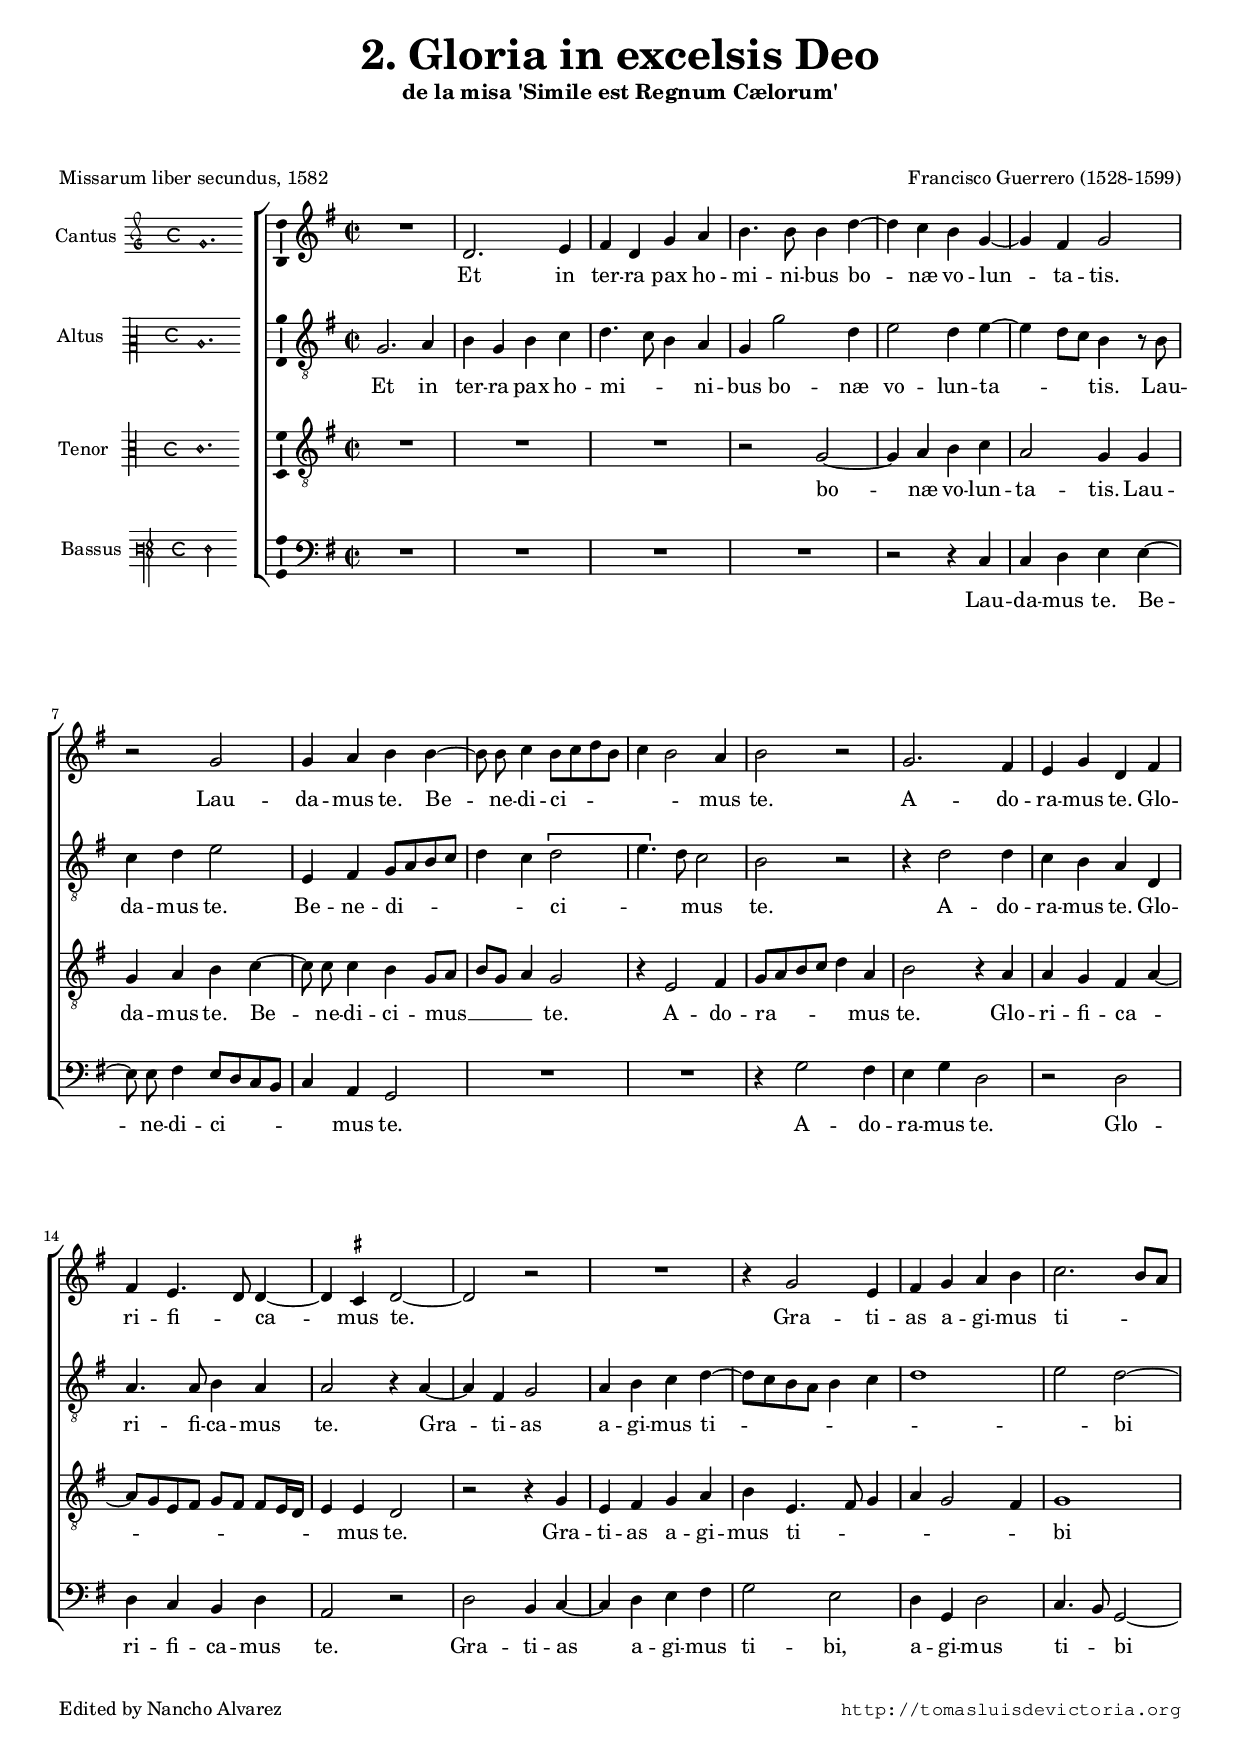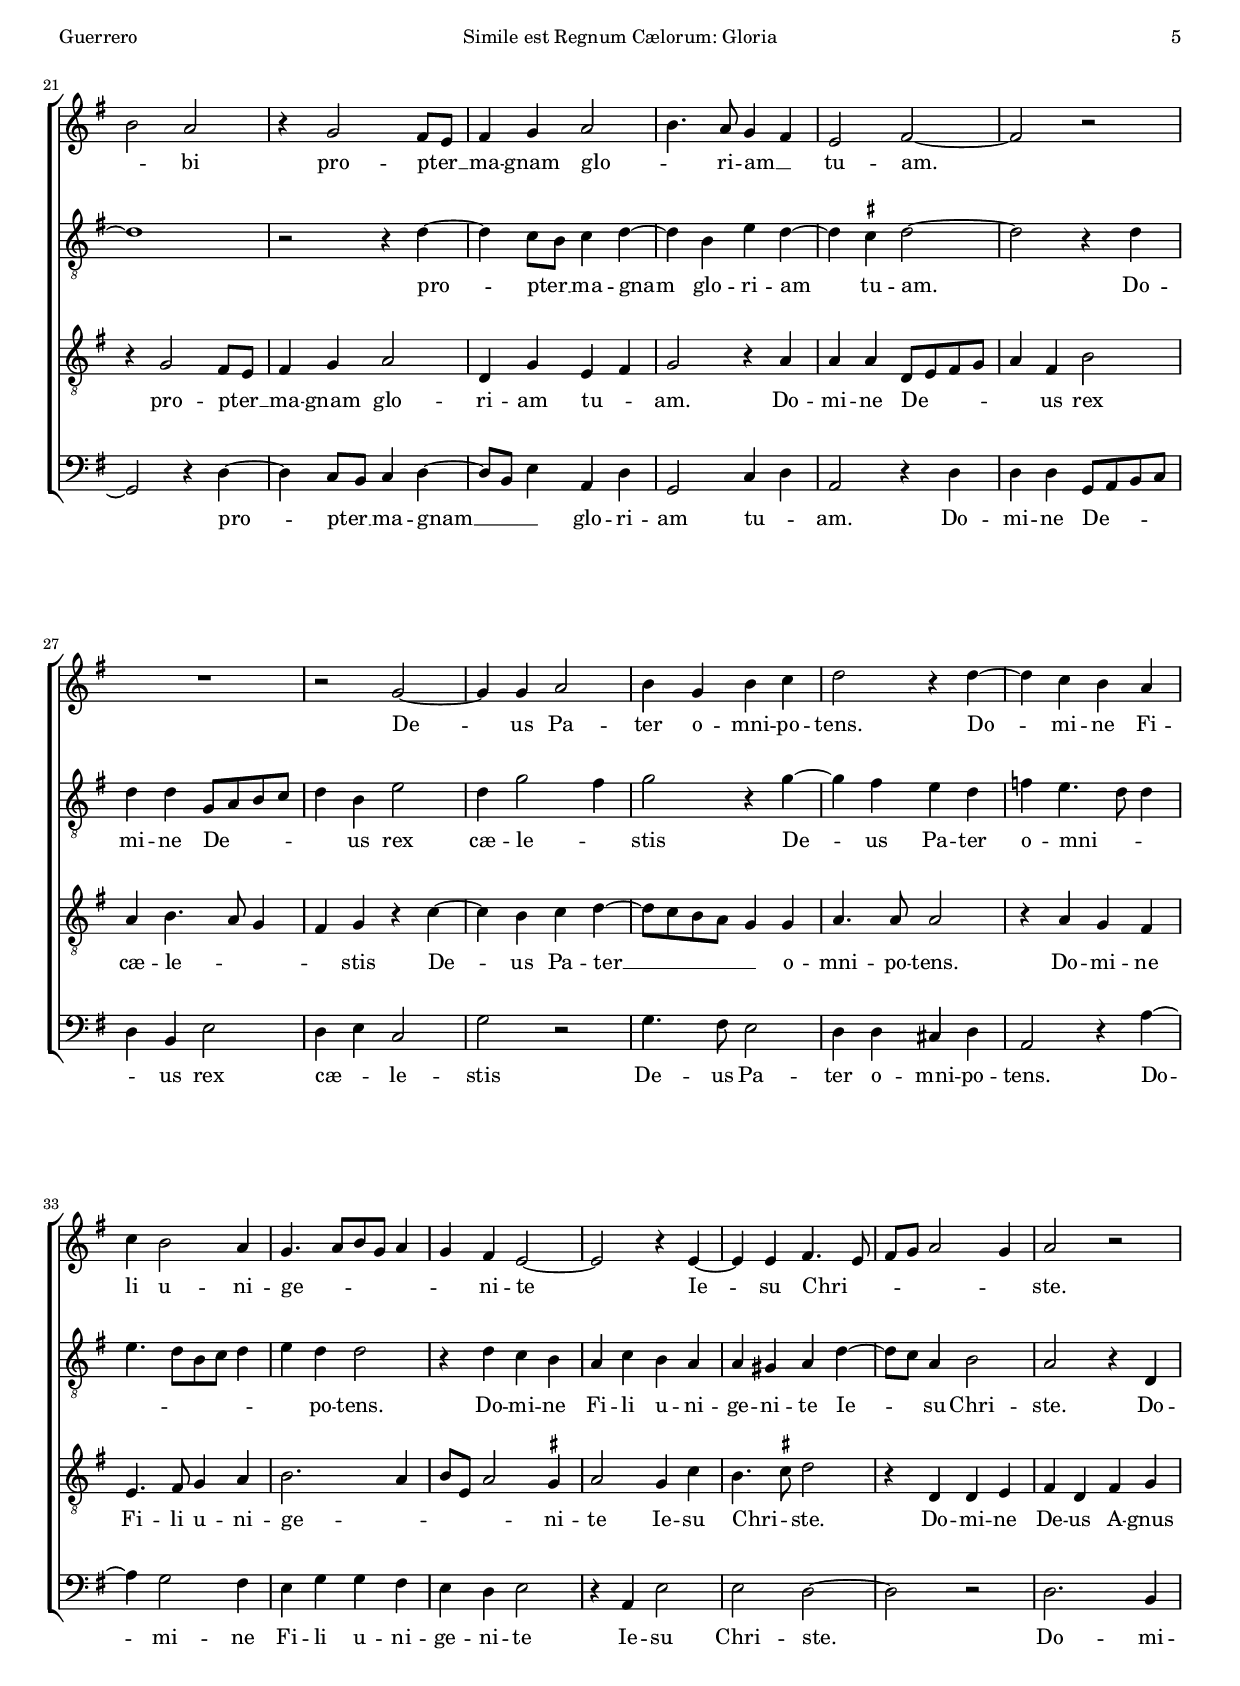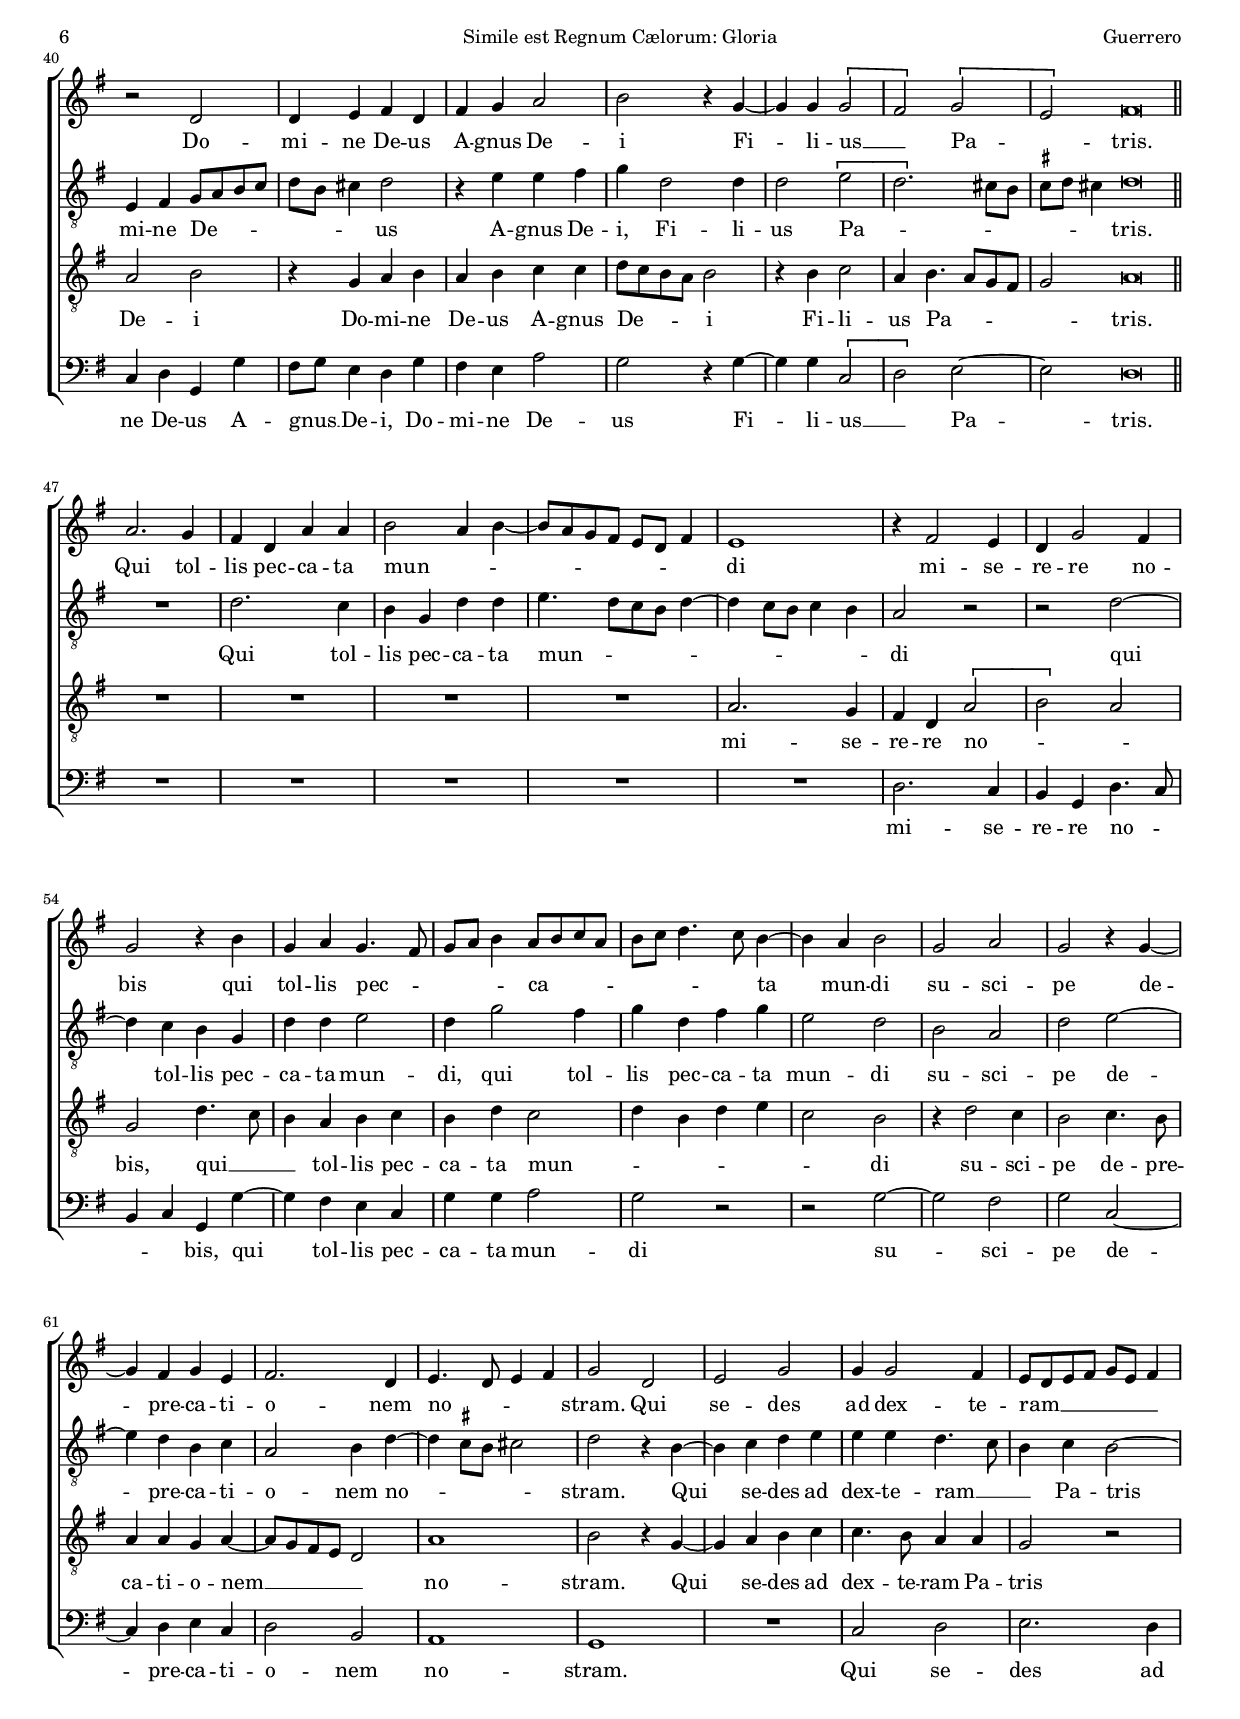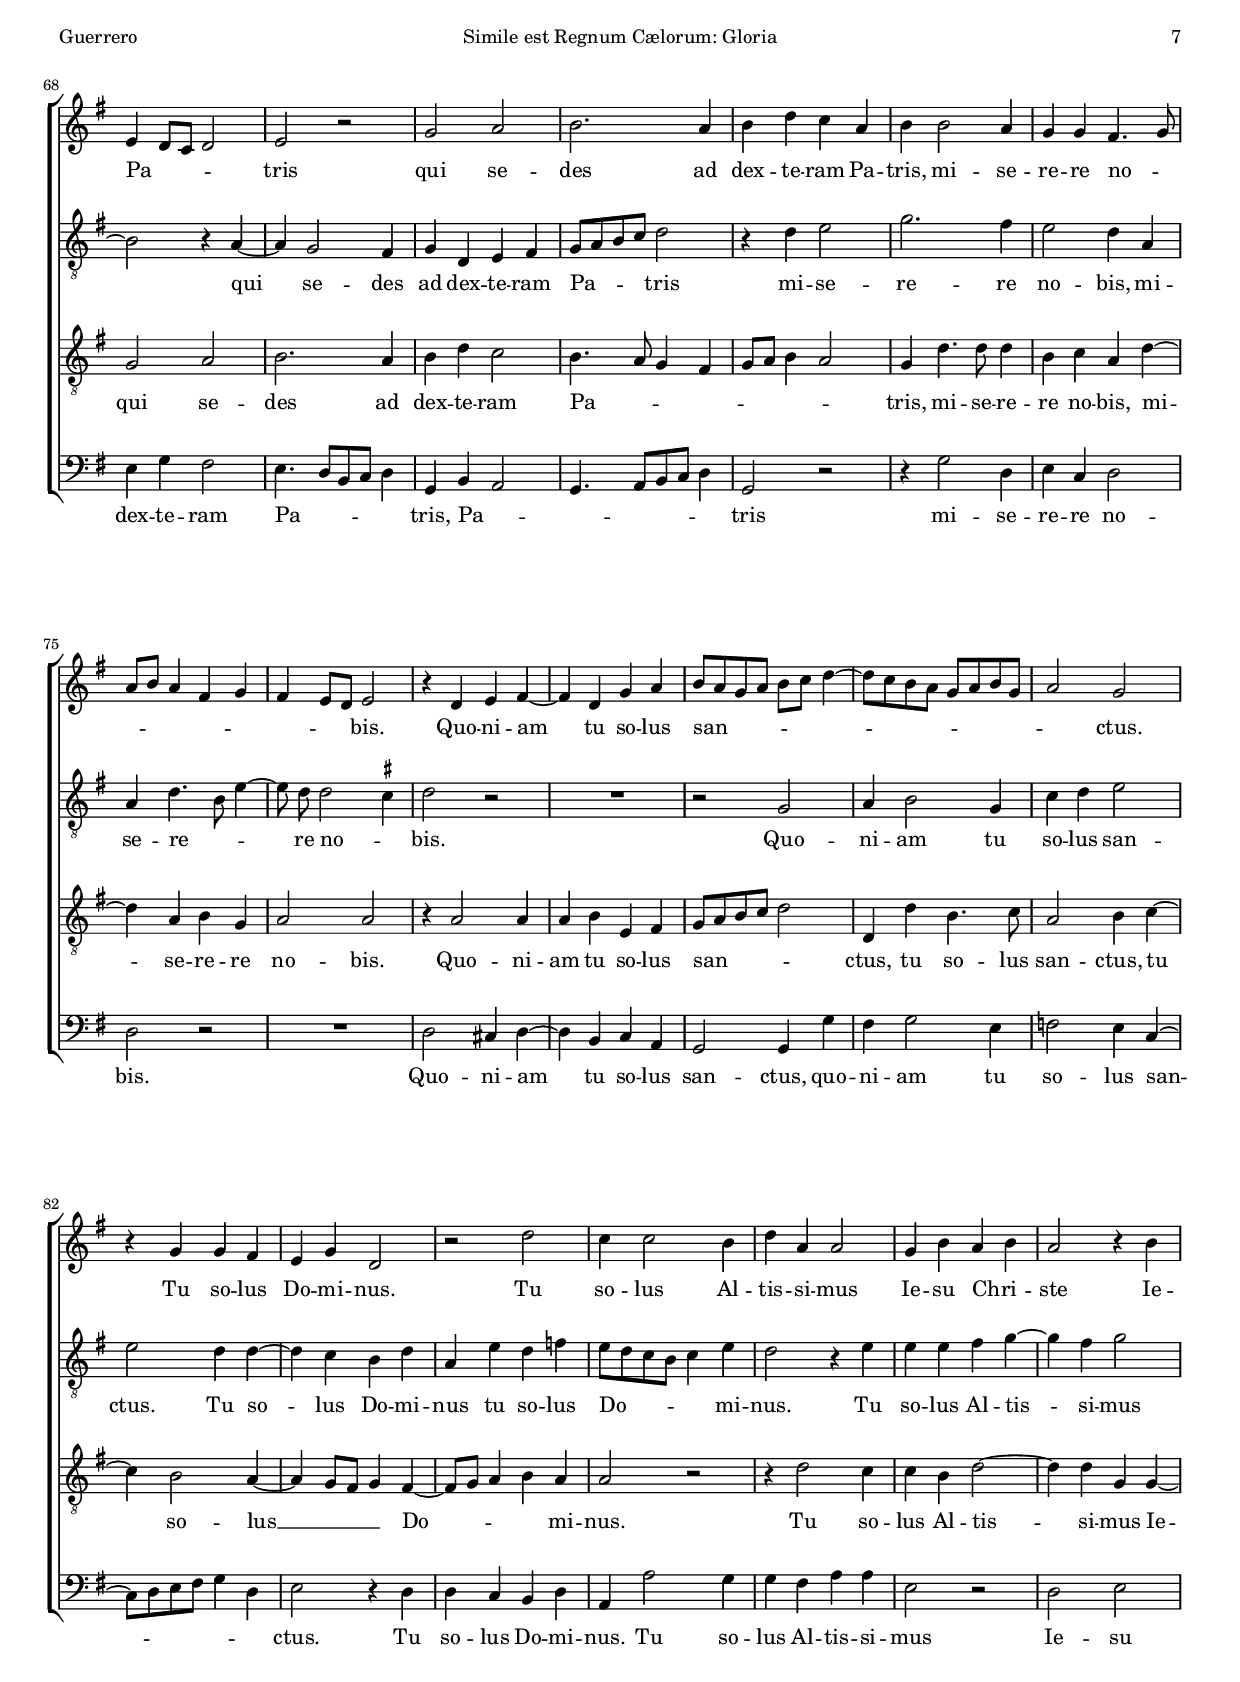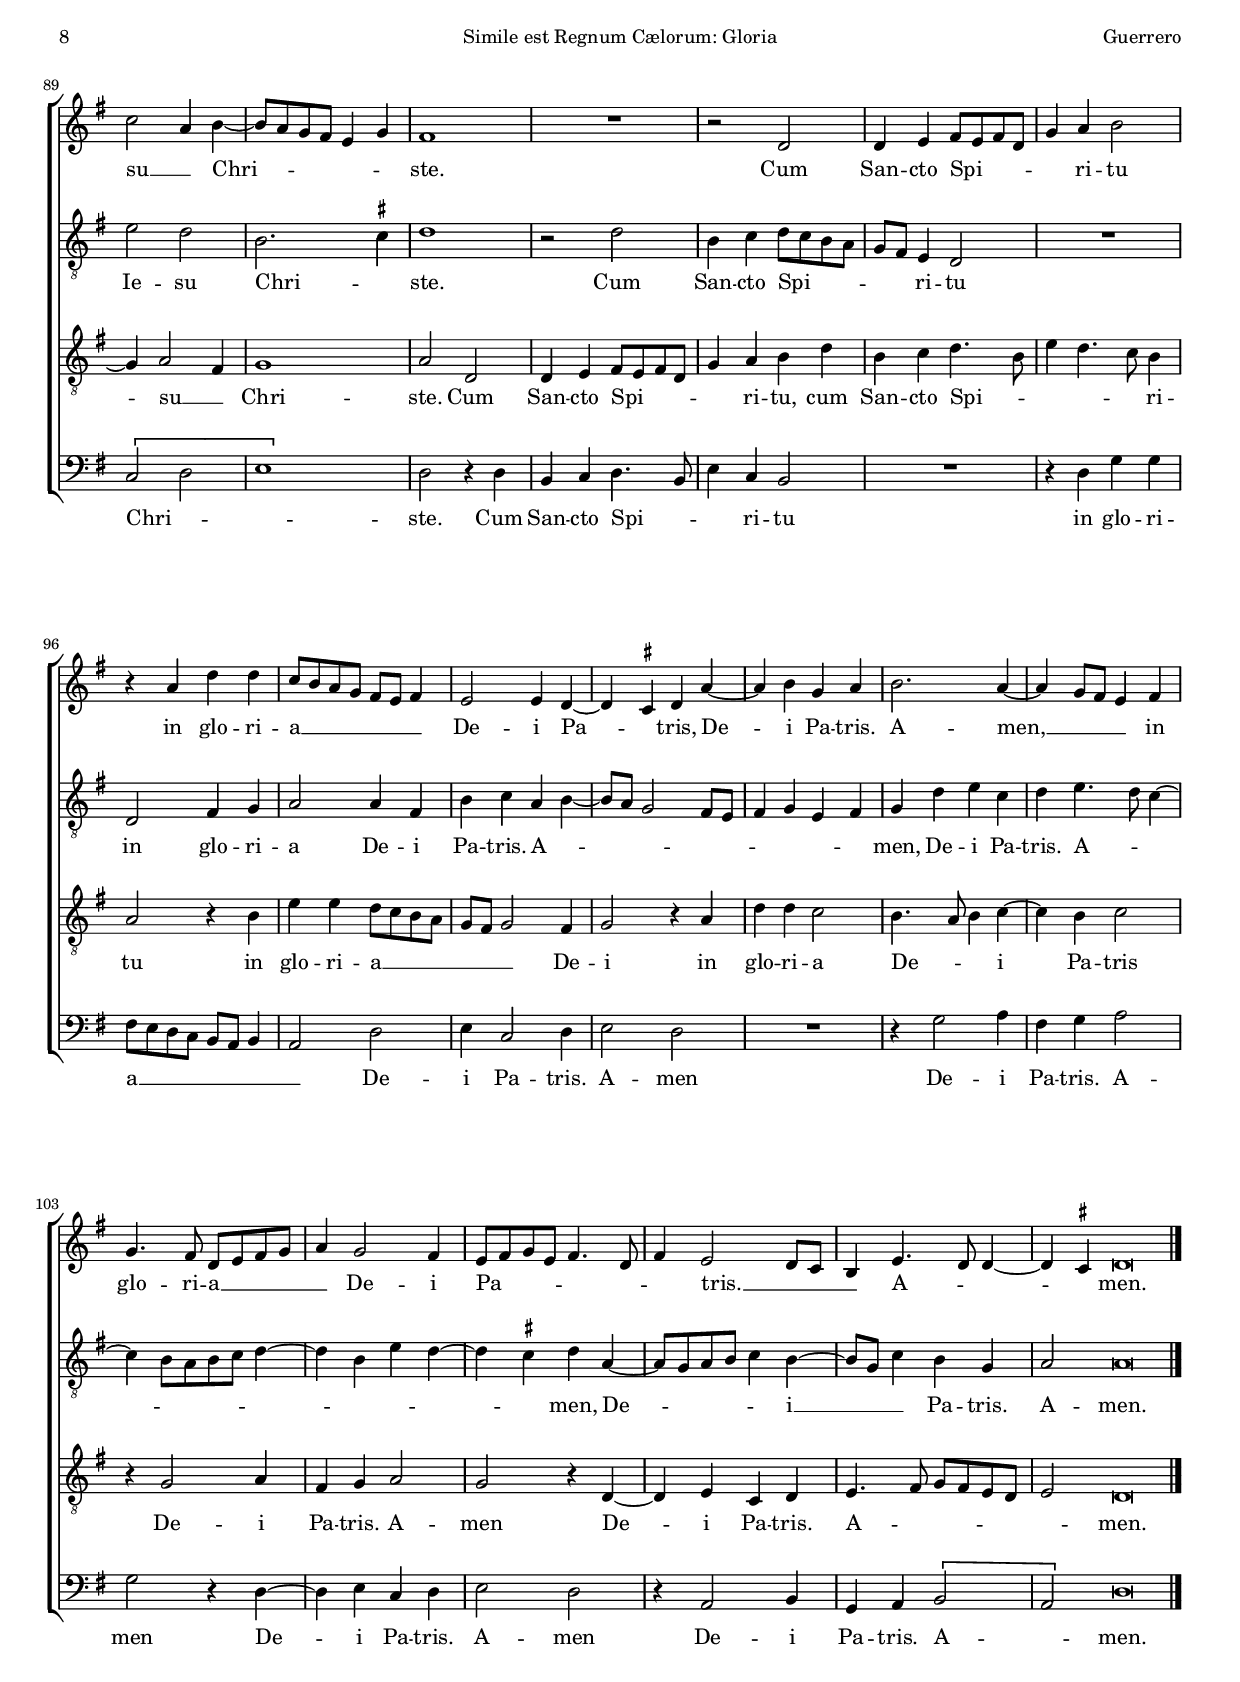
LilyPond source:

\version "2.18.0"

#(set-default-paper-size "a4")
#(set-global-staff-size 16.4)
#(ly:set-option 'point-and-click #f)
%mobile -s15.5 -i3.2

italicas=\override LyricText.font-shape = #'italic
rectas=\override LyricText.font-shape = #'upright
ss=\once \set suggestAccidentals = ##t
incipitwidth = 20

htitle="Simile est Regnum Cælorum: Gloria"
hcomposer="Guerrero"

\header {
	title=\markup{\fontsize #3 "2. Gloria in excelsis Deo"}
	subtitle="de la misa 'Simile est Regnum Cælorum'"
	subsubtitle=\markup{\null \vspace #2 }
	composer="Francisco Guerrero (1528-1599)"
        pdfauthor=\composer
	%opus="(-)"
	poet="Missarum liber secundus, 1582"
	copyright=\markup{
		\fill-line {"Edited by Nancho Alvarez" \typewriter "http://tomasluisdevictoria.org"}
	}
%	tagline=""
}

global={\key c \major \time 2/2 \skip 1*46 \bar "||" \break
				\skip 1*62 \bar "|." }


cantus=\relative c''{
	R1
	g2. a4
	b g c d 
	e4. e8 e4 g ~
	g f e c ~
	c b c2
	r c
	c4 d e e ~
	e8 \noBeam e f4 e8 f g e
	f4 e2 d4 
	e2 r
	c2. b4
	a c g b
	b a4. g8 g4 ~
	g \ss fis g2 ~
	g r
	R1
	r4 c2 a4 
	b c d e
	f2. e8 d
	e2 d
	r4 c2 b8 a
	b4 c d2
	e4. d8 c4 b
	a2 b ~
	b r
	R1
	r2 c ~
	c4 c d2
	e4 c e f
	g2 r4 g ~
	g f e d
	f e2 d4
	c4. d8[ e c] d4
	c4 b a2 ~
	a r4 a ~
	a a b4. a8 
	b8 c d2 c4
	d2 r
	r g,
	g4 a b g
	b c d2
	e r4 c ~
	c c \[c2 
	b\] \[c 
	a\] b\breve*1/4
	d2. c4
	b g d' d
	e2 d4 e ~
	e8 d c b a g b4
	a1
	r4 b2 a4
	g c2 b4
	c2 r4 e
	c d c4. b8
	c d e4 d8 e f d
	e f g4. f8 e4 ~
	e d e2
	c d
	c r4 c ~
	c b c a
	b2. g4
	a4. g8 a4 b
	c2 g
	a c
	c4 c2 b4
	a8 g a b c a b4
	a g8 f g2
	a2 r
	c d
	e2. d4
	e g f d
	e e2 d4
	c c b4. c8
	d e d4 b c
	b a8 g a2
	r4 g a b ~
	b g c d
	e8 d c d e f g4 ~
	g8 f e d c d e c
	d2 c
	r4 c c b
	a c g2
	r2 g'
	f4 f2 e4 
	g d d2
	c4 e d e
	d2 r4 e
	f2 d4 e ~
	e8 d c b a4 c
	b1
	R1
	r2 g
	g4 a b8 a b g
	c4 d e2
	r4 d g g
	f8 e d c b a b4
	a2 a4 g ~
	g \ss fis g d' ~
	d e c d 
	e2. d4 ~
	d c8 b a4 b 
	c4. b8 g a b c
	d4 c2 b4
	a8 b c a b4. g8
	b4 a2 g8 f
	e4 a4. g8 g4 ~
	g \ss fis g\breve*1/4
}

altus=\relative c'{
	c2. d4
	e c e f
	g4. f8 e4 d
	c c'2 g4
	a2 g4 a ~
	a g8 f e4 r8 e
	f4 g a2
	a,4 b c8 d e f 
	g4 f \[g2
	a4.\] g8 f2
	e r
	r4 g2 g4
	f e d g,
	d'4. d8 e4 d
	d2 r4 d ~
	d b c2
	d4 e f g ~
	g8 f e d e4 f 
	g1
	a2 g ~
	g1
	r2 r4 g ~
	g f8 e f4 g ~
	g e a g ~
	g \ss fis g2 ~
	g r4 g
	g g c,8 d e f
	g4 e a2
	g4 c2 b4
	c2 r4 c ~
	c b a g 
	bes a4. g8 g4
	a4. g8[ e f] g4 
	a g g2
	r4 g f e 
	d f e d
	d cis d g ~
	g8 f d4 e2
	d r4 g,
	a4 b c8 d e f
	g e fis4 g2
	r4 a a b 
	c g2 g4
	g2 \[a
	g2.\] fis8 e
	\ss fis8 g fis!4 g\breve*1/4
	R1
	g2. f4
	e4 c g' g 
	a4. g8[ f e] g4 ~
	g f8 e f4 e
	d2 r
	r g ~
	g4 f e c
	g' g a2
	g4 c2 b4
	c g b c 
	a2 g
	e2 d
	g a ~
	a4 g e f
	d2 e4 g ~
	g \ss fis8 e fis!2
	g r4 e ~
	e f g a
	a a g4. f8
	e4 f e2 ~
	e r4 d ~
	d c2 b4
	c g a b
	c8 d e f g2
	r4 g a2
	c2. b4
	a2 g4 d
	d g4. e8 a4 ~
	a8 \noBeam g g2 \ss fis4
	g2 r
	R1
	r2 c,2
	d4 e2 c4
	f4 g a2
	a g4 g ~
	g f e g
	d a' g bes
	a8 g f e f4 a 
	g2 r4 a
	a a b c ~
	c b c2
	a g 
	e2. \ss fis4
	g1
	r2 g
	e4 f g8 f e d
	c b a4 g2
	R1
	g2 b4 c
	d2 d4 b
	e f d e ~
	e8 d c2 b8 a
	b4 c a b
	c g'a f
	g a4. g8 f4 ~
	f e8[ d e f] g4 ~
	g e a g ~
	g \ss fis g d ~
	d8 c d e f4 e ~
	e8 c f4 e c
	d2 d\breve*1/4
}

tenor=\relative c'{
	R1*3
	r2 c ~
	c4 d e f
	d2 c4 c
	c d e f ~
	f8 \noBeam f f4 e c8 d
	e c d4 c2
	r4 a2 b4
	c8 d e f
	g4 d
	e2 r4 d
	d c b d ~
	d8[ c a b] c[ b] b[ a16 g]
	a4 a g2
	r2 r4 c
	a b c d
	e a,4. b8 c4
	d4 c2 b4
	c1
	r4 c2 b8 a
	b4 c d2
	g,4 c a b
	c2 r4 d
	d d g,8 a b c
	d4 b e2
	d4 e4. d8 c4
	b c r4 f ~
	f e f g ~
	g8 f e d c4 c
	d4. d8 d2
	r4 d c b 
	a4. b8 c4 d
	e2. d4
	e8 a, d2 \ss cis4
	d2 c4 f
	e4. \ss fis8 g2
	r4
	g, g a
	b g b c
	d2 e
	r4 c d e
	d e f f 
	g8 f e d e2 
	r4 e f2
	d4 e4. d8 c b
	c2 d\breve*1/4
	R1*4
	d2. c4
	b4 g \[d'2
	e\] d
	c g'4. f8 
	e4 d e f
	e g f2
	g4 e g a
	f2 e
	r4 g2 f4
	e2 f4. e8 
	d4 d c d ~
	d8 c b a g2
	d'1
	e2 r4 c ~
	c d e f
	f4. e8 d4 d
	c2 r
	c d
	e2. d4 
	e4 g f2
	e4. d8 c4 b
	c8 d e4 d2
	c4 g'4. g8 g4
	e4 f d g ~
	g d e c
	d2 d
	r4 d2 d4
	d e a, b
	c8 d e f g2
	g,4 g' e4. f8
	d2 e4 f ~
	f4 e2 d4 ~
	d c8 b c4 b ~
	b8 c d4 e d
	d2 r
	r4 g2 f4
	f e g2 ~
	g4 g c, c ~
	c d2 b4
	c1
	d2 g,
	g4 a b8 a b g
	c4 d e g
	e f g4. e8
	a4 g4. f8 e4
	d2 r4 e
	a a g8 f e d
	c b c2 b4
	c2 r4 d
	g g f2
	e4. d8 e4 f ~
	f e f2
	r4 c2 d4
	b4 c d2
	c r4 g ~
	g a f g
	a4. b8 c b a g
	a2 g\breve*1/4
}

bassus=\relative c{
	R1*4
	r2 r4 f
	f g a a ~
	a8 \noBeam a b4 a8 g f e
	f4 d c2
	R1*2
	r4 c'2 b4
	a c g2
	r2 g
	g4 f e g
	d2 r
	g e4 f ~
	f g a b 
	c2 a
	g4 c, g'2
	f4. e8 c2 ~
	c r4 g' ~
	g f8 e f4 g ~
	g8 e a4 d, g
	c,2 f4 g
	d2 r4 g
	g g c,8 d e f
	g4 e a2
	g4 a f2
	c'2 r
	c4. b8 a2
	g4 g fis g
	d2 r4 d' ~
	d c2 b4
	a c c b
	a4 g a2
	r4 d, a'2
	a g ~
	g r
	g2. e4
	f g c, c'
	b8 c
	a4 g c
	b a d2
	c r4 c ~
	c c \[f,2 
	g\] a ~
	a g\breve*1/4
	R1*5
	g2. f4
	e c g'4. f8
	e4 f c c' ~
	c b a f 
	c' c d2 
	c r
	r c ~
	c b
	c f, ~
	f4 g a f
	g2 e
	d1
	c
	R1
	f2 g
	a2. g4 
	a c b2
	a4. g8[ e f] g4
	c, e d2
	c4. d8[ e f] g4
	c,2 r
	r4 c'2 g4
	a4 f g2
	g r
	R1
	g2 fis4 g ~
	g e f d
	c2 c4 c'
	b c2 a4
	bes2 a4 f ~
	f8 g a b c4 g
	a2 r4 g
	g4 f e g
	d d'2 c4
	c b d d
	a2 r
	g a
	\[f g
	a1\]
	g2 r4 g
	e f g4. e8
	a4 f e2
	R1
	r4 g c c
	b8 a g f e d e4
	d2 g
	a4 f2 g4
	a2 g
	R1
	r4 c2 d4
	b4 c d2
	c r4 g ~
	g a f g
	a2 g
	r4 d2 e4
	c d \[e2
	d\] g\breve*1/4
}


textocantus=\lyricmode{
Et in ter -- ra pax ho -- mi -- ni -- bus bo -- næ vo -- lun -- ta -- tis.
Lau -- da -- mus te.
Be -- ne -- di -- ci -- _ _ _ _ _ mus te.
A -- do -- ra -- mus te.
Glo -- ri -- fi -- _ ca -- mus te.
Gra -- ti -- as a -- gi -- mus ti -- _ _ _ bi
pro -- pter __ _ ma -- gnam glo -- _ ri -- am __ _ tu -- am.
De -- us Pa -- ter o -- mni -- po -- tens.
Do -- mi -- ne Fi -- li u -- ni -- ge -- _ _ _ _ _ ni -- te
Ie -- su Chri -- _ _ _ _ _ ste.
Do -- mi -- ne De -- us A -- gnus De -- i
Fi -- li -- us __ _ Pa -- _ tris.
Qui tol -- lis pec -- ca -- ta mun -- _ _ _ _ _ _ _ _ di
mi -- se -- re -- re no -- bis
qui tol -- lis pec -- _ _ _ _ ca -- _ _ _ _ _ _ _ ta mun -- di
su -- sci -- pe de -- pre -- ca -- ti -- o -- nem no -- _ _ _ stram.
Qui se -- des ad dex -- te -- ram __ _ _ _ _ _ _ Pa -- _ _ _ tris
qui se -- des ad dex -- te -- ram Pa -- tris,
mi -- se -- re -- re no -- _ _ _ _ _ _ _ _ _ bis.
Quo -- ni -- am tu so -- lus san -- _ _ _ _ _ _ _ _ _ _ _ _ _ _ ctus.
Tu so -- lus Do -- mi -- nus.
Tu so -- lus Al -- tis -- si -- mus Ie -- su Chri -- _ ste
Ie -- su __ _ Chri -- _ _ _ _ _ ste.
Cum San -- cto Spi -- _ _ _ _ ri -- tu
in glo -- ri -- a __ _ _ _ _ _ _ De -- i Pa -- _ tris,
De -- i Pa -- tris.
A -- men, __ _ _ _ 
in glo -- ri -- a __ _ _ _ _ De -- i Pa -- _ _ _ _ _ _ tris. __ _ _ _
A -- _ _ _ men.
}

textoaltus=\lyricmode{
Et in ter -- ra pax ho -- mi -- _ _ ni -- bus bo -- næ vo -- lun -- ta -- _ _ tis.
Lau -- da -- mus te.
Be -- ne -- di -- _ _ _ _ _ ci -- _ _ mus te.
A -- do -- ra -- mus te.
Glo -- ri -- fi -- ca -- mus te.
Gra -- ti -- as a -- gi -- mus ti -- _ _ _ _ _ _ _ bi
pro -- pter __ _ ma -- gnam glo -- ri -- am tu -- am.
Do -- mi -- ne De -- _ _ _ _ us rex cæ -- le -- _ stis
De -- us Pa -- ter o -- mni -- _ _ _ _ _ _ _ _ po -- tens.
Do -- mi -- ne Fi -- li u -- ni -- ge -- ni -- te Ie -- _ su Chri -- ste.
Do -- mi -- ne De -- _ _ _ _ _ _ us
A -- gnus De -- i,
Fi -- li -- us Pa -- _ _ _ _ _ _ tris.
Qui tol -- lis pec -- ca -- ta mun -- _ _ _ _ _ _ _ _ di
qui tol -- lis pec -- ca -- ta mun -- di,
qui tol -- lis pec -- ca -- ta mun -- di
su -- sci -- pe de -- pre -- ca -- ti -- o -- nem no -- _ _ _ stram.
Qui se -- des ad dex -- te -- ram __ _ _ Pa -- tris 
qui se -- des ad dex -- te -- ram Pa -- _ _ _ tris
mi -- se -- re -- re no -- bis,
mi -- se -- re -- _ _ re no -- _ bis.
Quo -- ni -- am tu so -- lus san -- ctus.
Tu so -- lus Do -- mi -- nus
tu so -- lus Do -- _ _ _ _ mi -- nus.
Tu so -- lus Al -- tis -- si -- mus
Ie -- su Chri -- _ ste.
Cum San -- cto Spi -- _ _ _ _ _ ri -- tu
in glo -- ri -- a De -- i Pa -- tris.
A -- _ _ _ _ _ _ _ _ _ men,
De -- i Pa -- tris. 
A -- _ _ _ _ _ _ _ _ _ _ _ men,
De -- _ _ _ _ i __ _ _ Pa -- tris. A -- men.
}

textotenor=\lyricmode{
bo -- næ vo -- lun -- ta -- tis.
Lau -- da -- mus te.
Be -- ne -- di -- ci -- mus __ _ _ _ _ te.
A -- do -- ra -- _ _ _ _ mus te.
Glo -- ri -- fi -- ca -- _ _ _ _ _ _ _ _ _ _ mus te.
Gra -- ti -- as a -- gi -- mus ti -- _ _ _ _ _ bi
pro -- pter __ _ ma -- gnam glo -- ri -- am tu -- _ am.
Do -- mi -- ne De -- _ _ _ _ us rex cæ -- le -- _ _ _ stis
De -- us Pa -- ter __ _ _ _ _ o -- mni -- po -- tens.
Do -- mi -- ne Fi -- li u -- ni -- ge -- _ _ _ _ ni -- te Ie -- su Chri -- _ ste.
Do -- mi -- ne De -- us A -- gnus De -- i
Do -- mi -- ne De -- us A -- gnus De -- _ _ _ i
Fi -- li -- us Pa -- _ _ _ _ tris.
mi -- se -- re -- re no -- _ _ bis,
qui __ _ _ tol -- lis pec -- ca -- ta mun -- _ _ _ _ _ di
su -- sci -- pe de -- pre -- ca -- ti -- o -- nem __ _ _ _ _ no -- stram.
Qui se -- des ad dex -- te -- ram Pa -- tris
qui se -- des ad dex -- te -- ram Pa -- _ _ _ _ _ _ _ tris,
mi -- se -- re -- re no -- bis,
mi -- se -- re -- re no -- bis.
Quo -- ni -- am tu so -- lus san -- _ _ _ _ ctus,
tu so -- lus san -- ctus,
tu so -- lus __ _ _ _ Do -- _ _ _ mi -- nus.
Tu so -- lus Al -- tis -- si -- mus Ie -- su __ _ Chri -- ste.
Cum San -- cto Spi -- _ _ _ _ ri -- tu,
cum San -- cto Spi -- _ _ _ _ ri -- tu
in glo -- ri -- a __ _ _ _ _ _ _ De -- i
in glo -- ri -- a De -- _ _ i Pa -- tris
De -- i Pa -- tris.
A -- men
De -- i Pa -- tris.
A -- _ _ _ _ _ _ men.
}

textobassus=\lyricmode{
Lau -- da -- mus te.
Be -- ne -- di -- ci -- _ _ _ _ mus te.
A -- do -- ra -- mus te.
Glo -- ri -- fi -- ca -- mus te.
Gra -- ti -- as a -- gi -- mus ti -- bi,
a -- gi -- mus ti -- _ bi
pro -- pter __ _ ma -- gnam __ _ _ glo -- ri -- am tu -- _ am.
Do -- mi -- ne De -- _ _ _ _ us rex cæ -- _ le -- stis
De -- us Pa -- ter o -- mni -- po -- tens.
Do -- mi -- ne Fi -- li u -- ni -- ge -- ni -- te
Ie -- su Chri -- ste. 
Do -- mi -- ne De -- us A -- gnus __ _ De -- i,
Do -- mi -- ne De -- us
Fi -- li -- us __ _ Pa -- tris.
mi -- se -- re -- re no -- _ _ _ bis,
qui tol -- lis pec -- ca -- ta mun -- di
su -- sci -- pe de -- pre -- ca -- ti -- o -- nem no -- stram.
Qui se -- des ad dex -- te -- ram Pa -- _ _ _ _ tris,
Pa -- _ _ _ _ _ _ tris
mi -- se -- re -- re no -- bis.
Quo -- ni -- am tu so -- lus san -- ctus,
quo -- ni -- am tu so -- lus san -- _ _ _ _ _ ctus.
Tu so -- lus Do -- mi -- nus.
Tu so -- lus Al -- tis -- si -- mus
Ie -- su Chri -- _ _ ste.
Cum San -- cto Spi -- _ _ ri -- tu
in glo -- ri -- a __ _ _ _ _ _ _ _ De -- i Pa -- tris.
A -- men
De -- i Pa -- tris.
A -- men
De -- i Pa -- tris.
A -- men
De -- i Pa -- tris.
A -- _ men.
}



incipitcantus=\markup{
	\score{
		{ 
		\set Staff.instrumentName="Cantus "
		\override NoteHead.style = #'neomensural
		\override Rest.style = #'neomensural
		\override Staff.TimeSignature.style = #'neomensural
		\cadenzaOn 
		\clef "petrucci-g"
		\key c \major
		\time 4/4
		g'1.
		} 
	\layout {
		\context {\Voice
			\remove Ligature_bracket_engraver
			\consists Mensural_ligature_engraver
		}
		line-width=\incipitwidth
		indent = 0
	}
	}
}


incipitaltus=\markup{
	\score{
		{ 
		\set Staff.instrumentName="Altus   "
		\override NoteHead.style = #'neomensural 
		\override Rest.style = #'neomensural
		\override Staff.TimeSignature.style = #'neomensural
		\cadenzaOn 
		\clef "petrucci-c2"
		\key c \major
		\time 4/4
		c'1.
		} 
	\layout {
		\context {\Voice
			\remove Ligature_bracket_engraver
			\consists Mensural_ligature_engraver
		}
		line-width=\incipitwidth
		indent = 0
	}
	}
}


incipittenor=\markup{
	\score{
		{ 
		\set Staff.instrumentName="Tenor  "
		\override NoteHead.style = #'neomensural 
		\override Rest.style = #'neomensural
		\override Staff.TimeSignature.style = #'neomensural
		\cadenzaOn 
		\clef "petrucci-c3"
		\key c \major
		\time 4/4
		c'1.
		} 
	\layout {
		\context {\Voice
			\remove Ligature_bracket_engraver
			\consists Mensural_ligature_engraver
		}
		line-width=\incipitwidth
		indent=0
	}
	}
}


incipitbassus=\markup{
	\score{
		{ 
		\set Staff.instrumentName="Bassus "
		\override NoteHead.style = #'neomensural 
		\override Rest.style = #'neomensural
		\override Staff.TimeSignature.style = #'neomensural
		\cadenzaOn 
		\clef "petrucci-f3"
		\key c \major
		\time 4/4
		f2
		} 
	\layout {
		\context {\Voice
			\remove Ligature_bracket_engraver
			\consists Mensural_ligature_engraver
		}
		line-width=\incipitwidth
		indent = 0
	}
	}
}





\score {\transpose c' g{
\new ChoirStaff<<

	\new Staff <<\global
	\new Voice="v1" {
		\set Staff.instrumentName=\incipitcantus
		\clef "treble"
		\cantus }
	\new Lyrics \lyricsto "v1" {\textocantus }
	>>

	
	\new Staff << \global
	\new Voice="v2" {
		\set Staff.instrumentName=\incipitaltus
		\clef "G_8" 
		\altus}
	\new Lyrics \lyricsto "v2" {\textoaltus }
	>>

	
	\new Staff <<\global
	\new Voice="v3" {
		\set Staff.instrumentName=\incipittenor
		\clef "G_8"
		\tenor }
	\new Lyrics \lyricsto "v3" {\textotenor }
	>>
	

	\new Staff <<\global
	\new Voice="v4" {
		\set Staff.instrumentName=\incipitbassus
		\clef "bass" 
		\bassus }
	\new Lyrics \lyricsto "v4" {\textobassus }
	>>
	
>>

	}%transpose

\layout{ 
	\context {\Lyrics 
		\override VerticalAxisGroup.staff-affinity = #UP
		\override VerticalAxisGroup.nonstaff-relatedstaff-spacing =
			#'((basic-distance . 0) (minimum-distance . 0) (padding . 1))
		\override LyricText.font-size = #1.2
		\override LyricHyphen.minimum-distance = #0.5
	}
	\context {\Score 
		tempoHideNote = ##t
		\override BarNumber.padding = #2 
	}
	\context {\Voice 
		%melismaBusyProperties = #'()
		%autoBeaming = ##f
	}
	\context {\Staff 
                %\RemoveEmptyStaves
                %\override VerticalAxisGroup.remove-first = ##t
		\override VerticalAxisGroup.staff-staff-spacing =
			#'((basic-distance . 11) (minimum-distance . 0) (padding . 1))
		\consists Ambitus_engraver 
		\override LigatureBracket.padding = #1
	}
}

%\midi { \mtempo }

}


\paper{
	evenHeaderMarkup=\markup  \fill-line { \fromproperty #'page:page-number-string \htitle \hcomposer }
	oddHeaderMarkup= \markup  \fill-line { \on-the-fly #not-first-page \hcomposer \on-the-fly #not-first-page \htitle \on-the-fly #not-first-page \fromproperty #'page:page-number-string }
	%system-count=20
	%page-count = 8
	ragged-last-bottom = ##f
	indent=3.5\cm
	system-system-spacing =
	#'((basic-distance . 20) (minimum-distance . 0) (padding . 5))
	top-system-spacing = % header
	#'((basic-distance . 9) (minimum-distance . 0) (padding . 0))
	last-bottom-spacing = % footer
	#'((basic-distance . 12) (minimum-distance . 0) (padding . 0))
	markup-system-spacing.padding = #1.5

first-page-number=4
oddHeaderMarkup=\markup \fill-line {\hcomposer \htitle \fromproperty #'page:page-number-string }
evenHeaderMarkup=\markup \fill-line {\on-the-fly #not-first-page \fromproperty #'page:page-number-string \on-the-fly #not-first-page \htitle \on-the-fly #not-first-page \hcomposer }
}